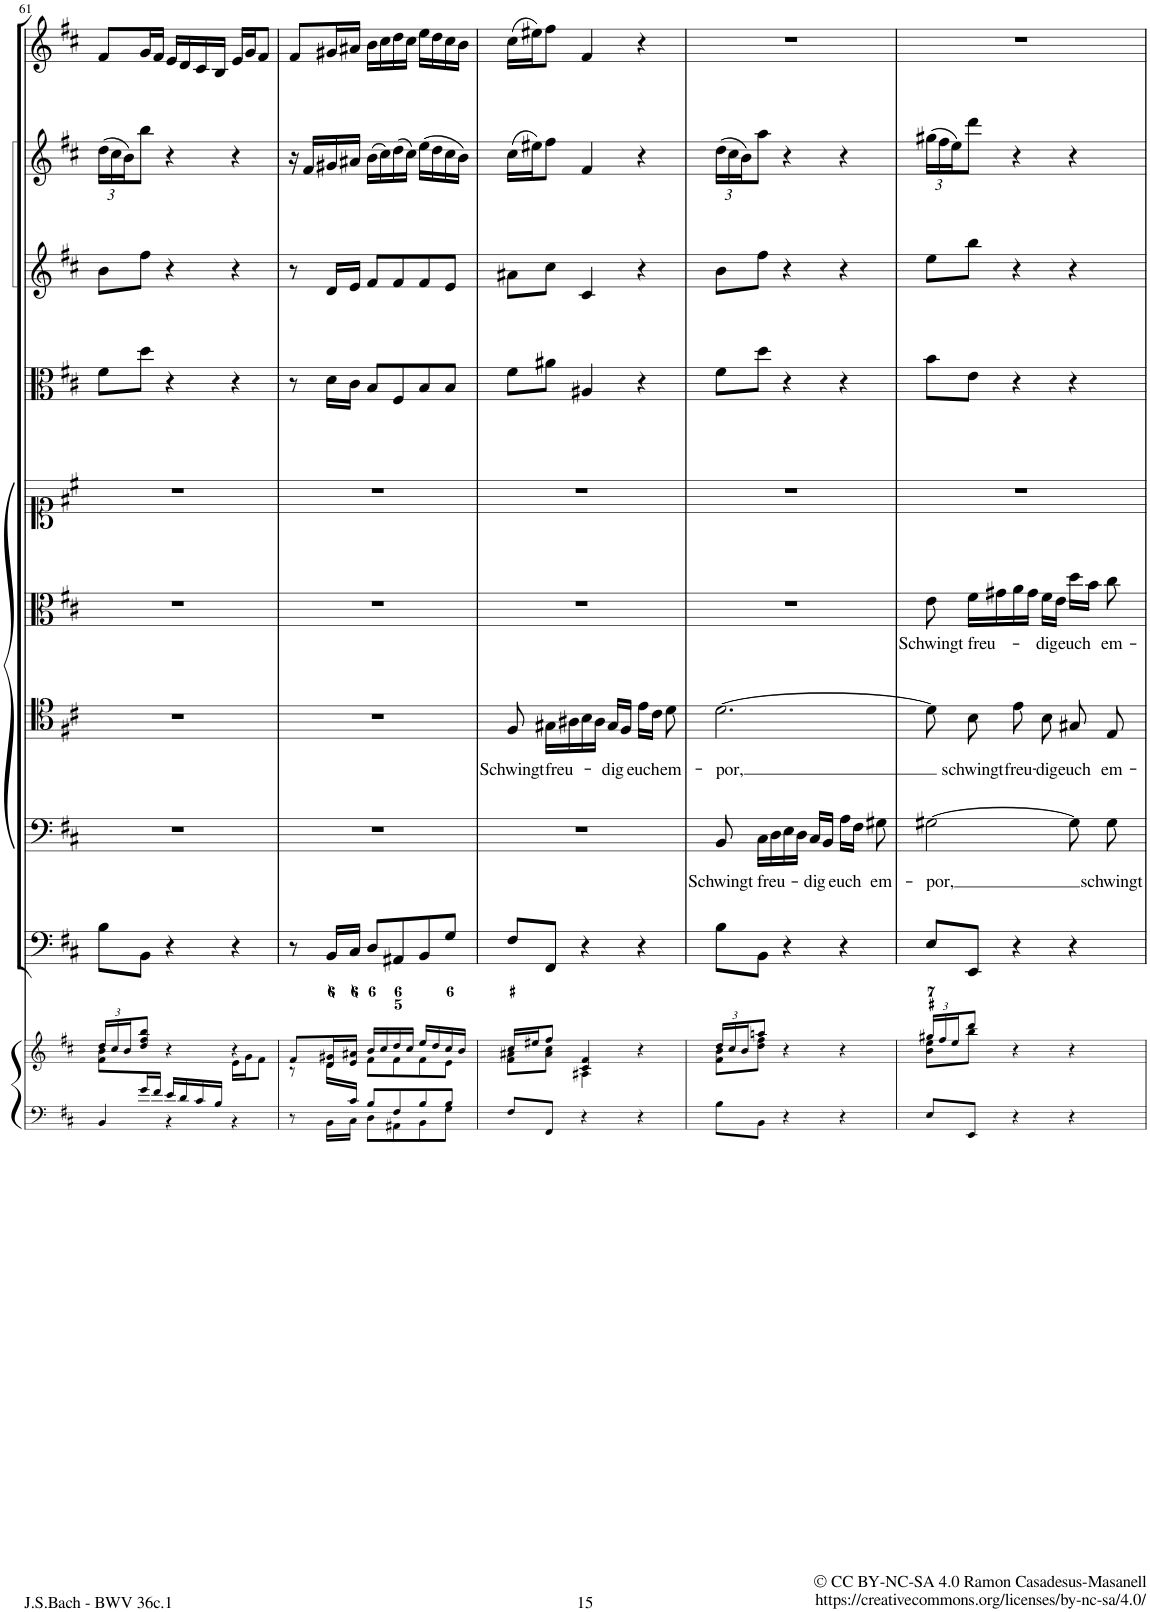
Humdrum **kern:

**kern	**kern	**kern	**kern	**text	**kern	**text	**kern	**text	**kern	**kern	**kern	**kern	**kern
*part10	*part10	*part9	*part8	*part8	*part7	*part7	*part6	*part6	*part5	*part4	*part3	*part2	*part1
*staff11	*staff10	*staff9	*staff8	*staff8	*staff7	*staff7	*staff6	*staff6	*staff5	*staff4	*staff3	*staff2	*staff1
*I"Piano reduction	*	*I"Continuo.	*I"Basso	*	*I"Tenore	*	*I"Alto	*	*I"Soprano	*I"Viola.	*I"Violino II	*I"Violino I	*I"Oboe d'amore I. II.
*I'Pno	*	*	*	*	*	*	*	*	*	*I'Vla	*	*I'Vln	*I'Ob
!!LO:PB:g=z
*clefF4	*clefG2	*clefF4	*clefF4	*	*clefC4	*	*clefC3	*	*clefC1	*clefC3	*clefG2	*clefG2	*clefG2
*k[f#c#]	*k[f#c#]	*k[f#c#]	*k[f#c#]	*	*k[f#c#]	*	*k[f#c#]	*	*k[f#c#]	*k[f#c#]	*k[f#c#]	*k[f#c#]	*k[f#c#]
*M3/4	*M3/4	*M3/4	*M3/4	*	*M3/4	*	*M3/4	*	*M3/4	*M3/4	*M3/4	*M3/4	*M3/4
=61	=61	=61	=61	=61	=61	=61	=61	=61	=61	=61	=61	=61	=61
*^	*	*	*	*	*	*	*	*	*	*	*	*	*
*	*	*Xbrackettup	*	*	*	*	*	*	*	*	*	*	*Xbrackettup	*
*	*	*^	*	*	*	*	*	*	*	*	*	*	*	*
8ryy	4BB/	24dd/LL	8f#\ 8b\L	8B\L	2.r	.	2.r	.	2.r	.	2.r	8f#\L	8b\L	(24dd\LL	8f#/L
.	.	24cc#/	.	.	.	.	.	.	.	.	.	.	.	24cc#\	.
.	.	24b/J	.	.	.	.	.	.	.	.	.	.	.	24b\J)	.
16g/L	.	8dd/ 8ff#/ 8bb/J	4.ryy	8BB\J	.	.	.	.	.	.	.	8dd\J	8ff#\J	8bb\J	16g/L
16f#/JJ	.	.	.	.	.	.	.	.	.	.	.	.	.	.	16f#/JJ
16e/LL	4r	4r	.	4r	.	.	.	.	.	.	.	4r	4r	4r	16e/LL
16d/	.	.	.	.	.	.	.	.	.	.	.	.	.	.	16d/
16c#/	.	.	.	.	.	.	.	.	.	.	.	.	.	.	16c#/
16B/JJ	.	.	.	.	.	.	.	.	.	.	.	.	.	.	16B/JJ
4ryy	4r	4r	16e\LL	4r	.	.	.	.	.	.	.	4r	4r	4r	16e/LL
.	.	.	16g\J	.	.	.	.	.	.	.	.	.	.	.	16g/J
.	.	.	8f#\J	.	.	.	.	.	.	.	.	.	.	.	8f#/J
=62	=62	=62	=62	=62	=62	=62	=62	=62	=62	=62	=62	=62	=62	=62	=62
*	*^	*	*	*	*	*	*	*	*	*	*	*	*	*	*
8.ryy	8r	8ryy	8f#/L	8r	8r	2.r	.	2.r	.	2.r	.	2.r	8r	8r	16r	8f#/L
.	.	.	.	.	.	.	.	.	.	.	.	.	.	.	16f#/LL	.
.	8ryy	16BB\LL	16d/ 16g#X/L	16d\LL	16BB/LL	.	.	.	.	.	.	.	16d\LL	16d/LL	16g#X/	16g#X/L
16c#/JJ	.	16C#\JJ	16e/ 16a#X/JJ	16ryy	16C#/JJ	.	.	.	.	.	.	.	16c#\JJ	16e/JJ	16a#X/JJ	16a#X/JJ
2ryy	8B/L	8D\L	16b/LL	8f#\L	8D/L	.	.	.	.	.	.	.	8B/L	8f#/L	(16b\LL	16b\LL
.	.	.	16cc#/	.	.	.	.	.	.	.	.	.	.	.	16cc#\)	16cc#\
.	8F#/	8AA#X\	16dd/	8f#\	8AA#X/	.	.	.	.	.	.	.	8F#/	8f#/	(16dd\	16dd\
.	.	.	16cc#/JJ	.	.	.	.	.	.	.	.	.	.	.	16cc#\JJ)	16cc#\JJ
.	8B/	8BB\	16ee/LL	8f#\	8BB/	.	.	.	.	.	.	.	8B/	8f#/	(16ee\LL	16ee\LL
.	.	.	16dd/	.	.	.	.	.	.	.	.	.	.	.	16dd\	16dd\
.	8B/J	8G\J	16cc#/	8e\J	8G/J	.	.	.	.	.	.	.	8B/J	8e/J	16cc#\	16cc#\
.	.	.	16b/JJ	.	.	.	.	.	.	.	.	.	.	.	16b\JJ)	16b\JJ
*v	*v	*v	*	*	*	*	*	*	*	*	*	*	*	*	*	*
=63	=63	=63	=63	=63	=63	=63	=63	=63	=63	=63	=63	=63	=63	=63
!	!	!	!	!	!	!	!LO:LY:b	!	!	!	!	!	!	!
8F#/L	16cc#/LL	8f#\ 8a#X\L	8F#/L	2.r	.	8F#/	Schwingt	2.r	.	2.r	8f#\L	8a#X\L	(16cc#\LL	(16cc#\LL
.	16ee#X/J	.	.	.	.	.	.	.	.	.	.	.	16ee#X\J)	16ee#X\J)
!	!	!	!	!	!	!	!LO:LY:b	!	!	!	!	!	!	!
8FF#/J	8ff#/J	8a#\ 8cc#\J	8FF#/J	.	.	16G#X\LL	freu-	.	.	.	8a#X\J	8cc#\J	8ff#\J	8ff#\J
.	.	.	.	.	.	16A#X\	.	.	.	.	.	.	.	.
4r	4c#/ 4f#/	4A#X\	4r	.	.	16B\	.	.	.	.	4A#X/	4c#/	4f#/	4f#/
.	.	.	.	.	.	16A#\JJ	.	.	.	.	.	.	.	.
!	!	!	!	!	!	!	!LO:LY:b	!	!	!	!	!	!	!
.	.	.	.	.	.	16G#/LL	dig	.	.	.	.	.	.	.
.	.	.	.	.	.	16F#/JJ	.	.	.	.	.	.	.	.
!	!	!	!	!	!	!	!LO:LY:b	!	!	!	!	!	!	!
4r	4r	4ryy	4r	.	.	16e\LL	euch	.	.	.	4r	4r	4r	4r
.	.	.	.	.	.	16c#\JJ	.	.	.	.	.	.	.	.
!	!	!	!	!	!	!	!LO:LY:b	!	!	!	!	!	!	!
.	.	.	.	.	.	8d\	em-	.	.	.	.	.	.	.
=64	=64	=64	=64	=64	=64	=64	=64	=64	=64	=64	=64	=64	=64	=64
!	!	!	!	!	!LO:LY:b	!	!LO:LY:b	!	!	!	!	!	!	!
8B\L	24dd/LL	8f#\ 8b\L	8B\L	8BB/	Schwingt	[2.d\	-por,	2.r	.	2.r	8f#\L	8b\L	(24dd\LL	2.r
.	24cc#/	.	.	.	.	.	.	.	.	.	.	.	24cc#\	.
.	24b/J	.	.	.	.	.	.	.	.	.	.	.	24b\J)	.
!	!	!	!	!	!LO:LY:b	!	!	!	!	!	!	!	!	!
8BB\J	8aan/J	8dd\ 8ff#\J	8BB\J	16C#\LL	freu-	.	.	.	.	.	8dd\J	8ff#\J	8aa\J	.
.	.	.	.	16D\	.	.	.	.	.	.	.	.	.	.
4r	4r	4ryy	4r	16E\	.	.	.	.	.	.	4r	4r	4r	.
.	.	.	.	16D\JJ	.	.	.	.	.	.	.	.	.	.
!	!	!	!	!	!LO:LY:b	!	!	!	!	!	!	!	!	!
.	.	.	.	16C#/LL	dig	.	.	.	.	.	.	.	.	.
.	.	.	.	16BB/JJ	.	.	.	.	.	.	.	.	.	.
!	!	!	!	!	!LO:LY:b	!	!	!	!	!	!	!	!	!
4r	4r	4ryy	4r	16A\LL	euch	.	.	.	.	.	4r	4r	4r	.
.	.	.	.	16F#\JJ	.	.	.	.	.	.	.	.	.	.
!	!	!	!	!	!LO:LY:b	!	!	!	!	!	!	!	!	!
.	.	.	.	8G#X\	em-	.	.	.	.	.	.	.	.	.
=65	=65	=65	=65	=65	=65	=65	=65	=65	=65	=65	=65	=65	=65	=65
!	!	!	!	!	!LO:LY:b	!	!	!	!LO:LY:b	!	!	!	!	!
8E/L	24gg#X/LL	8b\ 8ee\L	8E/L	[2G#X\	-por,	8d\]	.	8e\	-Schwingt	2.r	8b\L	8ee\L	(24gg#X\LL	2.r
.	24ff#/	.	.	.	.	.	.	.	.	.	.	.	24ff#\	.
.	24ee/J	.	.	.	.	.	.	.	.	.	.	.	24ee\J)	.
!	!	!	!	!	!	!	!LO:LY:b	!	!LO:LY:b	!	!	!	!	!
8EE/J	8ddd/J	8bb\J	8EE/J	.	.	8B\	schwingt	16f#\LL	freu-	.	8e\J	8bb\J	8ddd\J	.
.	.	.	.	.	.	.	.	16g#X\	.	.	.	.	.	.
!	!	!	!	!	!	!	!LO:LY:b	!	!	!	!	!	!	!
4r	4r	4ryy	4r	.	.	8e\	freu-	16a\	.	.	4r	4r	4r	.
.	.	.	.	.	.	.	.	16g#\JJ	.	.	.	.	.	.
!	!	!	!	!	!	!	!LO:LY:b	!	!LO:LY:b	!	!	!	!	!
.	.	.	.	.	.	8B\	-dig	16f#\LL	dig	.	.	.	.	.
.	.	.	.	.	.	.	.	16e\JJ	.	.	.	.	.	.
!	!	!	!	!	!	!	!LO:LY:b	!	!LO:LY:b	!	!	!	!	!
4r	4r	4ryy	4r	8G#\]	.	8G#X/	euch	16dd\LL	euch	.	4r	4r	4r	.
.	.	.	.	.	.	.	.	16b\JJ	.	.	.	.	.	.
!	!	!	!	!	!LO:LY:b	!	!LO:LY:b	!	!LO:LY:b	!	!	!	!	!
.	.	.	.	8G#\	schwingt	8E/	em-	8cc#\	em-	.	.	.	.	.
*	*v	*v	*	*	*	*	*	*	*	*	*	*	*	*
=	=	=	=	=	=	=	=	=	=	=	=	=	=
*-	*-	*-	*-	*-	*-	*-	*-	*-	*-	*-	*-	*-	*-
